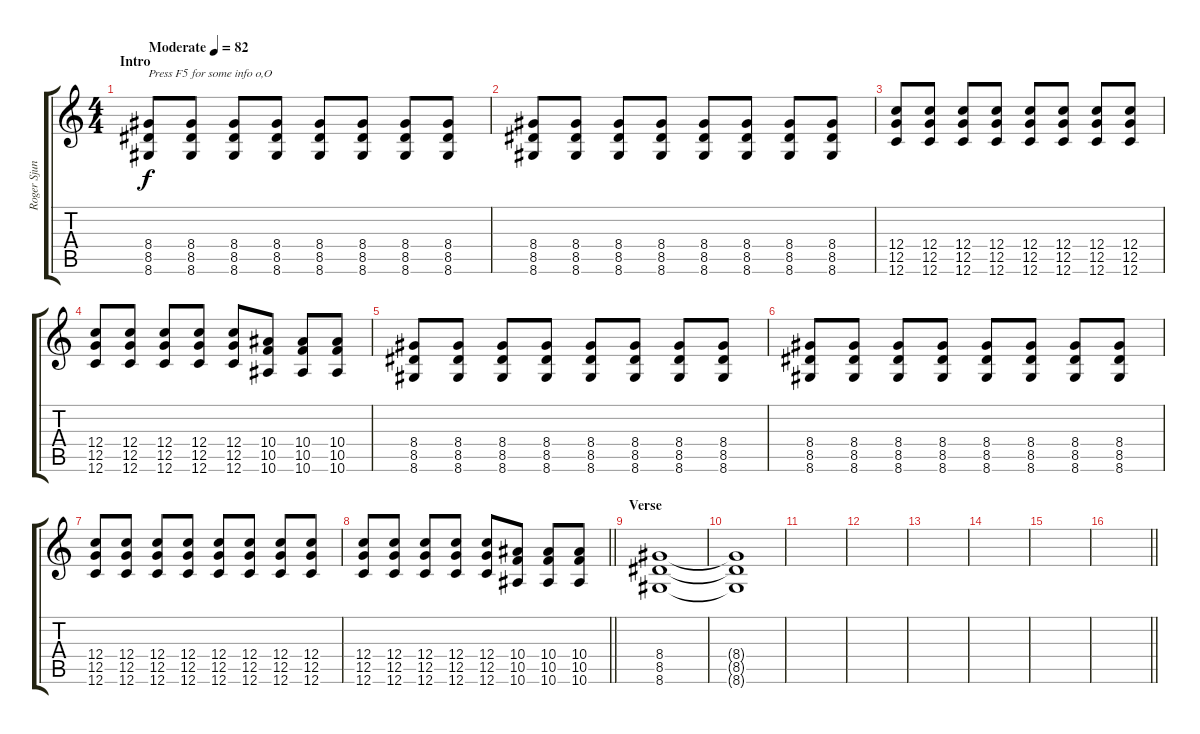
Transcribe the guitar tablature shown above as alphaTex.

\track ("Roger Sjunnesson" "Roger Sjun") {instrument overdrivenguitar}
\staff {score tabs}
\tuning (D4 A3 F3 C3 G2 C2) {hide}
\ts (4 4)
\section ("" "Intro")
\tempo (82 "Moderate")
\clef g2
\ks c
(8.4 8.5 8.6).8{txt "Press F5 for some info o,O" dy f instrument overdrivenguitar} (8.4 8.5 8.6).8 (8.4 8.5 8.6).8 (8.4 8.5 8.6).8 (8.4 8.5 8.6).8 (8.4 8.5 8.6).8 (8.4 8.5 8.6).8 (8.4 8.5 8.6).8 |
(8.4 8.5 8.6).8 (8.4 8.5 8.6).8 (8.4 8.5 8.6).8 (8.4 8.5 8.6).8 (8.4 8.5 8.6).8 (8.4 8.5 8.6).8 (8.4 8.5 8.6).8 (8.4 8.5 8.6).8 |
(12.4 12.5 12.6).8 (12.4 12.5 12.6).8 (12.4 12.5 12.6).8 (12.4 12.5 12.6).8 (12.4 12.5 12.6).8 (12.4 12.5 12.6).8 (12.4 12.5 12.6).8 (12.4 12.5 12.6).8 |
(12.4 12.5 12.6).8 (12.4 12.5 12.6).8 (12.4 12.5 12.6).8 (12.4 12.5 12.6).8 (12.4 12.5 12.6).8 (10.4 10.5 10.6).8 (10.4 10.5 10.6).8 (10.4 10.5 10.6).8 |
(8.4 8.5 8.6).8 (8.4 8.5 8.6).8 (8.4 8.5 8.6).8 (8.4 8.5 8.6).8 (8.4 8.5 8.6).8 (8.4 8.5 8.6).8 (8.4 8.5 8.6).8 (8.4 8.5 8.6).8 |
(8.4 8.5 8.6).8 (8.4 8.5 8.6).8 (8.4 8.5 8.6).8 (8.4 8.5 8.6).8 (8.4 8.5 8.6).8 (8.4 8.5 8.6).8 (8.4 8.5 8.6).8 (8.4 8.5 8.6).8 |
(12.4 12.5 12.6).8 (12.4 12.5 12.6).8 (12.4 12.5 12.6).8 (12.4 12.5 12.6).8 (12.4 12.5 12.6).8 (12.4 12.5 12.6).8 (12.4 12.5 12.6).8 (12.4 12.5 12.6).8 |
\barLineRight lightlight
(12.4 12.5 12.6).8 (12.4 12.5 12.6).8 (12.4 12.5 12.6).8 (12.4 12.5 12.6).8 (12.4 12.5 12.6).8 (10.4 10.5 10.6).8 (10.4 10.5 10.6).8 (10.4 10.5 10.6).8 |
\section ("" "Verse")
(8.4 8.5 8.6).1{volume 2} |
(8.4{t} 8.5{t} 8.6{t}).1 |
|
|
|
|
|
\barLineRight lightlight
